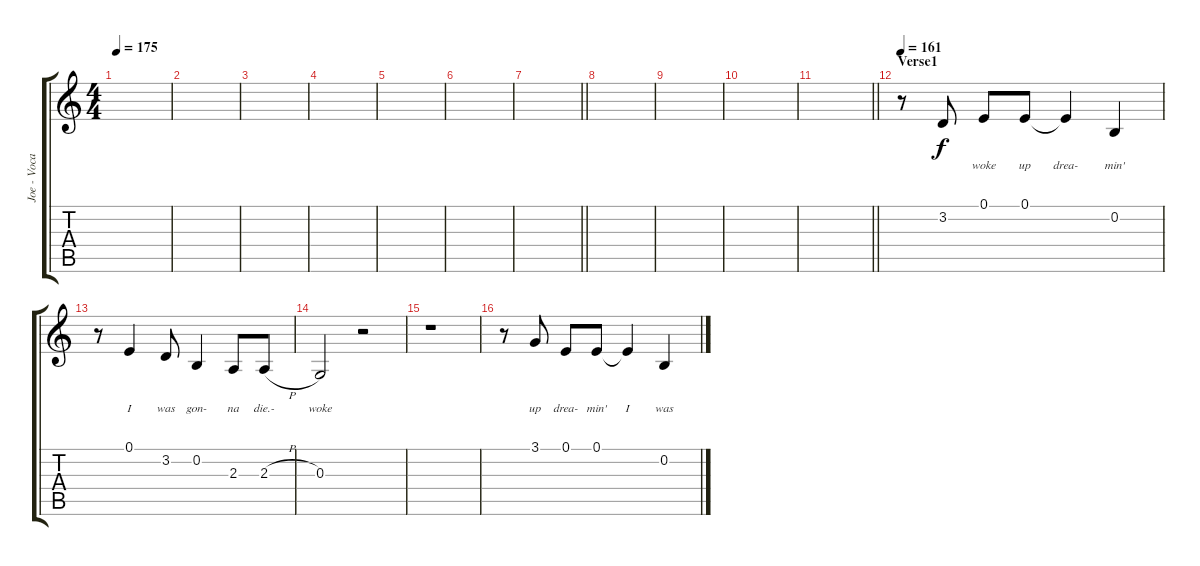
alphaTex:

\track ("Joe - Vocals" "Joe - Voca") {instrument pad3polysynth}
\staff {score tabs}
\tuning (E4 B3 G3 D3 A2 E2) {hide}
\ts (4 4)
\tempo 175
\clef g2
\ks c
|
|
|
|
|
|
\barLineRight lightlight
|
|
|
|
\barLineRight lightlight
|
\section ("" "Verse1")
\tempo 161
r.8 3.2.8{lyrics (0 "") lyrics (1 "") lyrics (2 "") lyrics (3 "") lyrics (4 "")} 0.1.8{lyrics (0 "woke") lyrics (1 "") lyrics (2 "") lyrics (3 "") lyrics (4 "")} 0.1.8{lyrics (0 "up") lyrics (1 "") lyrics (2 "") lyrics (3 "") lyrics (4 "")} 0.1{t}.4{lyrics (0 "drea-") lyrics (1 "") lyrics (2 "") lyrics (3 "") lyrics (4 "")} 0.2.4{lyrics (0 "min'") lyrics (1 "") lyrics (2 "") lyrics (3 "") lyrics (4 "")} |
r.8 0.1.4{lyrics (0 "I") lyrics (1 "") lyrics (2 "") lyrics (3 "") lyrics (4 "")} 3.2.8{lyrics (0 "was") lyrics (1 "") lyrics (2 "") lyrics (3 "") lyrics (4 "")} 0.2.4{lyrics (0 "gon-") lyrics (1 "") lyrics (2 "") lyrics (3 "") lyrics (4 "")} 2.3.8{lyrics (0 "na") lyrics (1 "") lyrics (2 "") lyrics (3 "") lyrics (4 "")} 2.3{h}.8{lyrics (0 "die.-") lyrics (1 "") lyrics (2 "") lyrics (3 "") lyrics (4 "")} |
0.3.2{lyrics (0 "woke") lyrics (1 "") lyrics (2 "") lyrics (3 "") lyrics (4 "")} r.2 |
r.1 |
r.8 3.1.8{lyrics (0 "up") lyrics (1 "") lyrics (2 "") lyrics (3 "") lyrics (4 "")} 0.1.8{lyrics (0 "drea-") lyrics (1 "") lyrics (2 "") lyrics (3 "") lyrics (4 "")} 0.1.8{lyrics (0 "min'") lyrics (1 "") lyrics (2 "") lyrics (3 "") lyrics (4 "")} 0.1{t}.4{lyrics (0 "I") lyrics (1 "") lyrics (2 "") lyrics (3 "") lyrics (4 "")} 0.2.4{lyrics (0 "was") lyrics (1 "") lyrics (2 "") lyrics (3 "") lyrics (4 "")}
